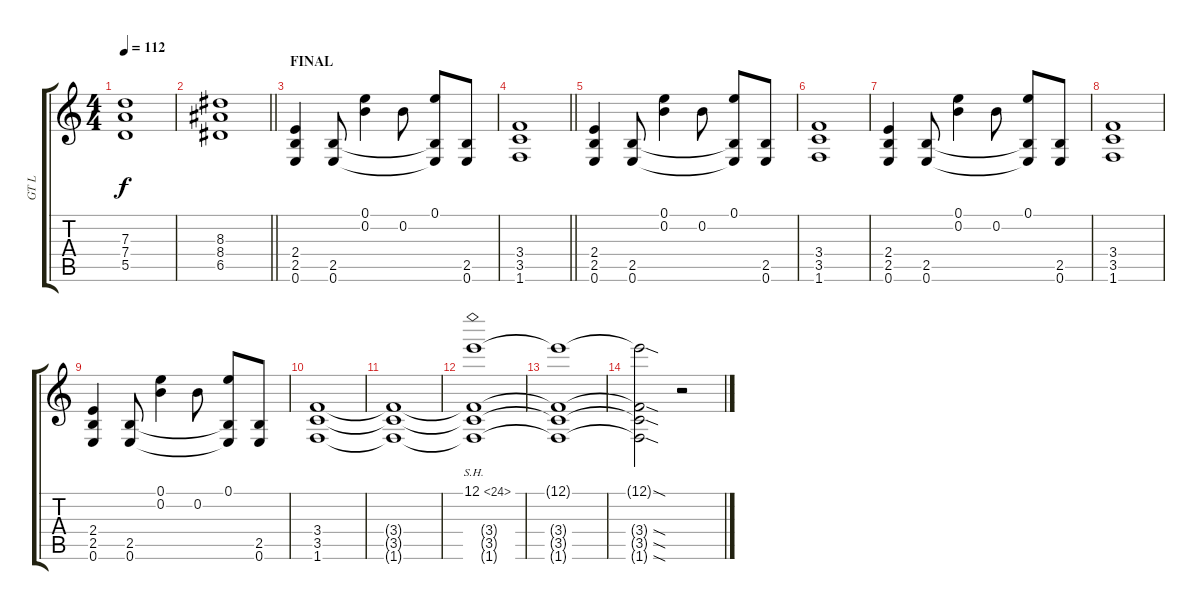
\track ("GT L" "GT L") {instrument distortionguitar}
\staff {score tabs}
\tuning (E4 B3 G3 D3 A2 E2) {hide}
\ts (4 4)
\tempo 112
\clef g2
\ks c
(7.3 7.4 5.5).1{dy f} |
\barLineRight lightlight
(8.3 8.4 6.5).1 |
\section ("" "FINAL")
(2.4 2.5 0.6).4 (2.5 0.6).8 (0.1 0.2).4 0.2.8 (0.1 2.5{t} 0.6{t}).8 (2.5 0.6).8 |
\barLineRight lightlight
(3.4 3.5 1.6).1 |
(2.4 2.5 0.6).4 (2.5 0.6).8 (0.1 0.2).4 0.2.8 (0.1 2.5{t} 0.6{t}).8 (2.5 0.6).8 |
(3.4 3.5 1.6).1 |
(2.4 2.5 0.6).4 (2.5 0.6).8 (0.1 0.2).4 0.2.8 (0.1 2.5{t} 0.6{t}).8 (2.5 0.6).8 |
(3.4 3.5 1.6).1 |
(2.4 2.5 0.6).4 (2.5 0.6).8 (0.1 0.2).4 0.2.8 (0.1 2.5{t} 0.6{t}).8 (2.5 0.6).8 |
(3.4 3.5 1.6).1 |
(3.4{t} 3.5{t} 1.6{t}).1 |
(12.1{sh 12} 3.4{t} 3.5{t} 1.6{t}).1 |
(12.1{t} 3.4{t} 3.5{t} 1.6{t}).1 |
(12.1{sod t} 3.4{sod t} 3.5{sod t} 1.6{sod t}).2 r.2
